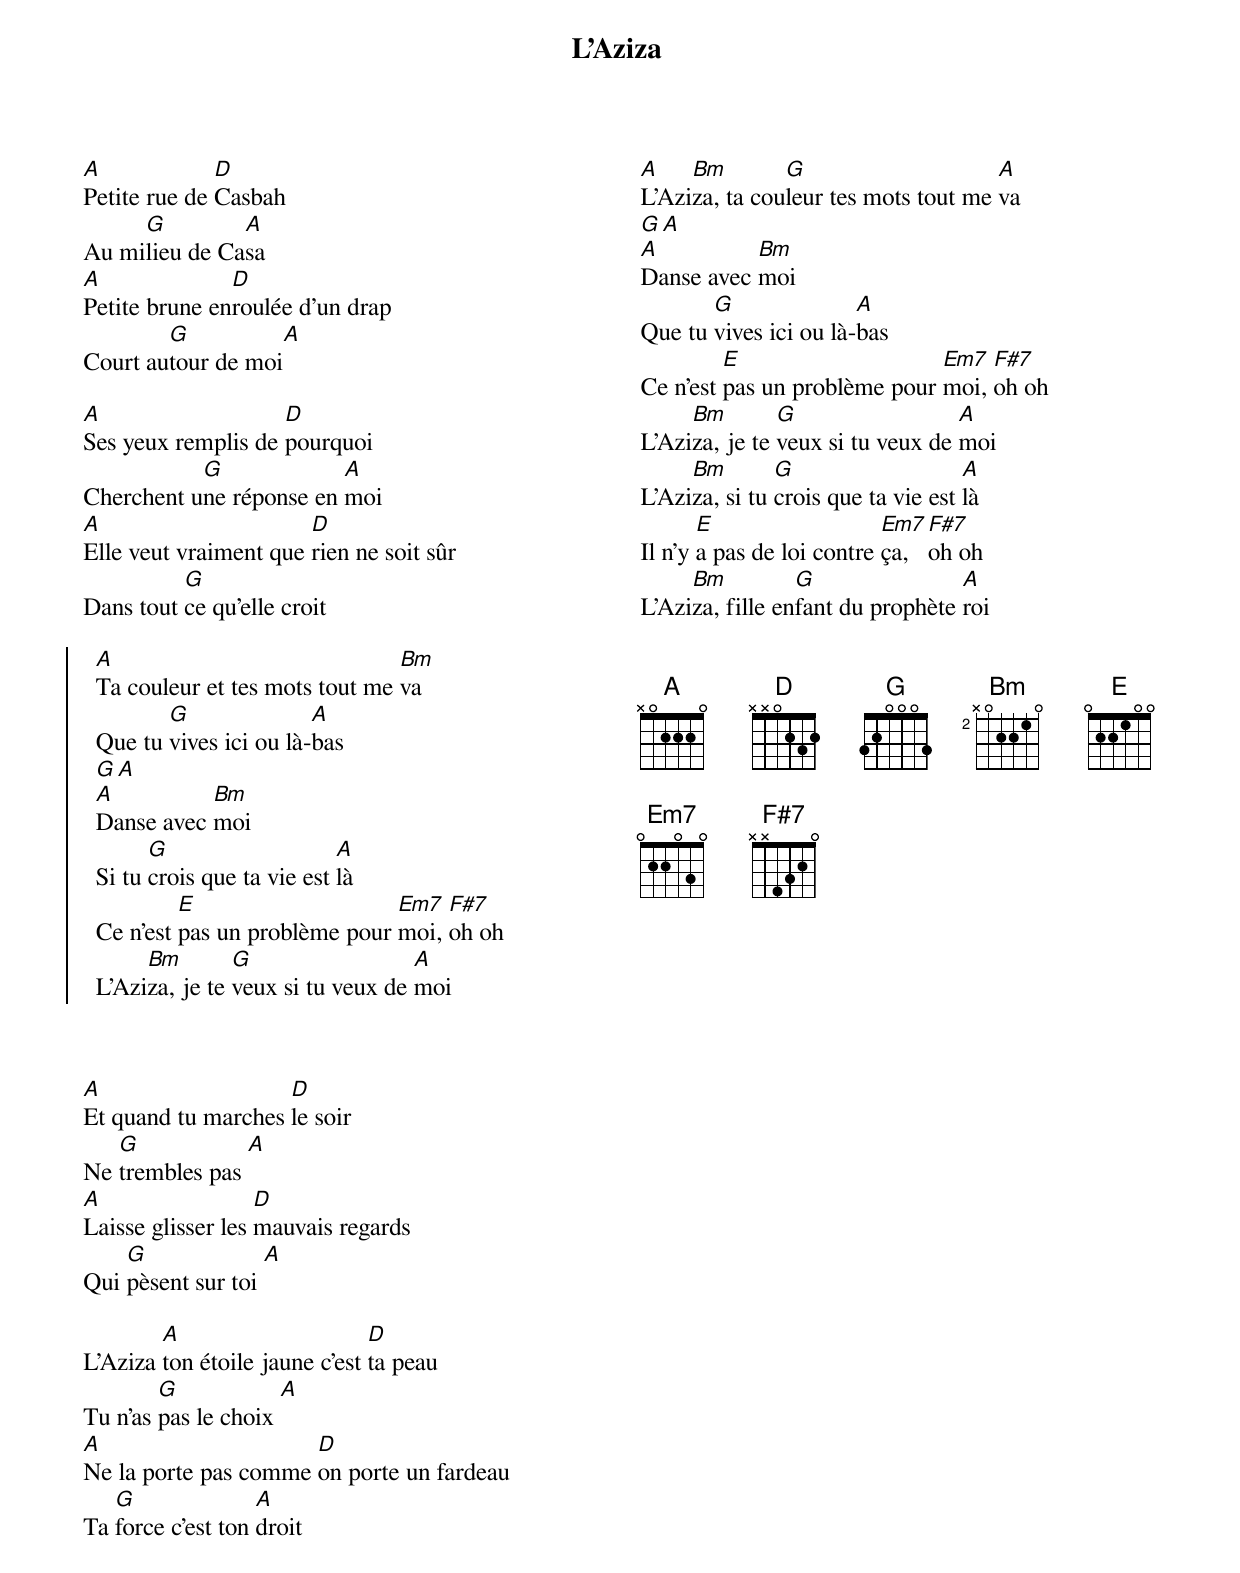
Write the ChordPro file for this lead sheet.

{title: L'Aziza}
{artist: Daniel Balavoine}
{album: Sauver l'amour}
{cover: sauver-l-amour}
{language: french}
{columns: 2}
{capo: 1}
{define: A frets X 0 2 2 2 0}
{define: D frets X X 0 2 3 2}
{define: G frets 3 2 0 0 0 3}
{define: Bm base-fret 2 frets X 0 2 2 1 0}
{define: E frets 0 2 2 1 0 0}
{define: Em7 frets 0 2 2 0 3 0 special}
{define: F#7 base-fret 2 frets 0 2 0 1 0 0 special}

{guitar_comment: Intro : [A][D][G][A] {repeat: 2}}


[A]Petite rue de [D]Casbah
Au mi[G]lieu de Ca[A]sa
[A]Petite brune en[D]roulée d'un drap
Court au[G]tour de moi[A]

[A]Ses yeux remplis de [D]pourquoi
Cherchent u[G]ne réponse en [A]moi
[A]Elle veut vraiment que [D]rien ne soit sûr
Dans tout [G]ce qu'elle croit

{start_of_chorus}
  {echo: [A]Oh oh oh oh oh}
  [A]Ta couleur et tes mots tout me [Bm]va
  Que tu [G]vives ici ou là-[A]bas
  [G][A]
  [A]Danse avec [Bm]moi
  Si tu [G]crois que ta vie est [A]là
  Ce n'est [E]pas un problème pour [Em7]moi, [F#7]oh oh
  L'Azi[Bm]za, je te [G]veux si tu veux de [A]moi
{end_of_chorus}

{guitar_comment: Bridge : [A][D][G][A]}


[A]Et quand tu marches [D]le soir
Ne [G]trembles pas [A]
[A]Laisse glisser les [D]mauvais regards
Qui [G]pèsent sur toi [A]

L'Aziza [A]ton étoile jaune c'est [D]ta peau
Tu n'as [G]pas le choix [A]
[A]Ne la porte pas comme [D]on porte un fardeau
Ta [G]force c'est ton [A]droit

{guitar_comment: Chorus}

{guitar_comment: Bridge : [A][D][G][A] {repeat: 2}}

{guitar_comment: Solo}

{start_of_bridge}
[A]L'Azi[Bm]za, ta cou[G]leur tes mots tout me [A]va
[G][A]
[A]Danse avec [Bm]moi
Que tu [G]vives ici ou là-[A]bas
Ce n'est [E]pas un problème pour [Em7]moi, [F#7]oh oh
L'Azi[Bm]za, je te [G]veux si tu veux de [A]moi
L'Azi[Bm]za, si tu [G]crois que ta vie est [A]là
Il n'y [E]a pas de loi contre [Em7]ça, [F#7]oh oh
L'Azi[Bm]za, fille en[G]fant du prophète [A]roi
{end_of_bridge}

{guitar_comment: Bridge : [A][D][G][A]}

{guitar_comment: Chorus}
